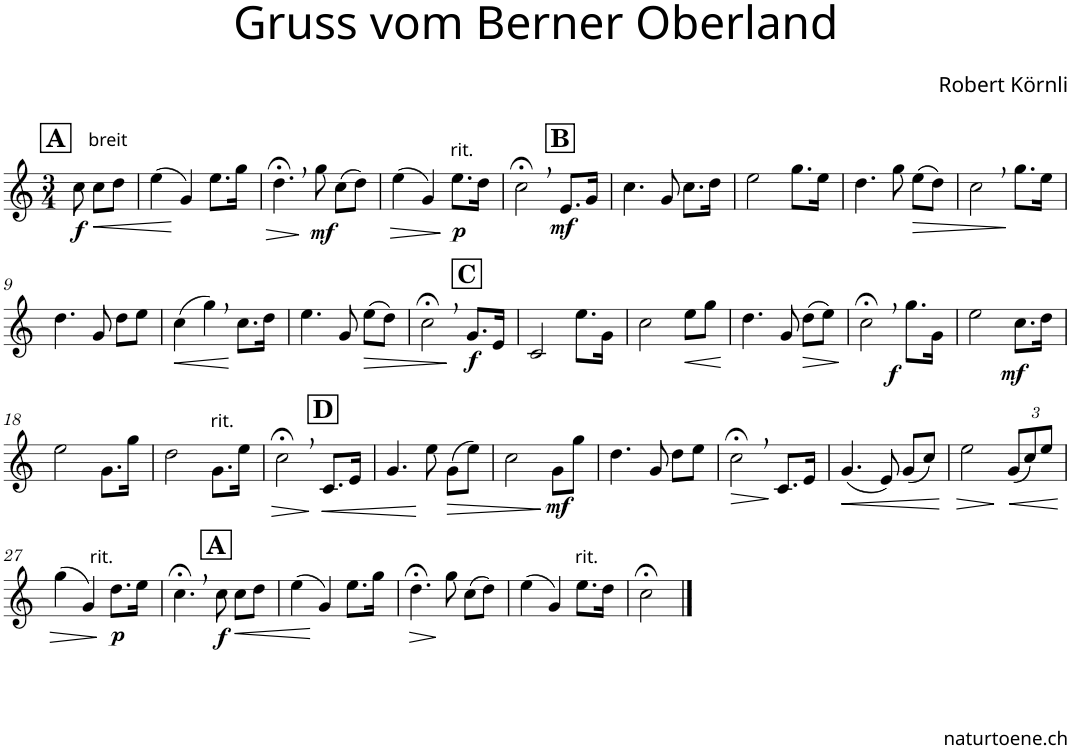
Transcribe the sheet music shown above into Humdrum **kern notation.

**kern	**dynam
*part1	*part1
*staff1	*staff1
*I"Alphorn	*
*I'Alphn.	*
*clefG2	*
*Trd4c6	*
*k[]	*
*M3/4	*
!!LO:REH:place=s1:a:B:cj:fs=14:t=A
=	=
!LO:TX:a:t=breit	!
!	!LO:DY:b
8cc\	f
!	!LO:HP:b
8cc\L	<
8dd\J	.
=1	=1
(4ee\	.
4g/)	[
8.ee\L	.
16gg\Jk	.
=2	=2
!	!LO:HP:b
4.dd;<,\	>
!	!LO:DY:n=1:b
8gg\	] mf
(8cc\L	.
8dd\J)	.
=3	=3
!	!LO:HP:b
(4ee\	>
4g/)	.
!LO:TX:a:t=rit.	!
!	!LO:DY:n=1:b
8.ee\L	] p
16dd\Jk	.
!!LO:REH:place=s1:a:B:cj:fs=14:t=B:qo=2
=4	=4
2cc;<,\	.
!	!LO:DY:b
8.e/L	mf
16g/Jk	.
=5	=5
4.cc\	.
8g/	.
8.cc\L	.
16dd\Jk	.
=6	=6
2ee\	.
8.gg\L	.
16ee\Jk	.
=7	=7
4.dd\	.
8gg\	.
!	!LO:HP:b
(8ee\L	>
8dd\J)	.
=8	=8
2cc,\	.
8.gg\L	]
16ee\Jk	.
!!LO:LB:g=z
=9	=9
4.dd\	.
8g/	.
8dd\L	.
8ee\J	.
=10	=10
!	!LO:HP:b
(4cc\	<
4gg,\)	.
8.cc\L	[
16dd\Jk	.
=11	=11
4.ee\	.
8g/	.
!	!LO:HP:b
(8ee\L	>
8dd\J)	.
!!LO:REH:place=s1:a:B:cj:fs=14:t=C:qo=2
=12	=12
2cc;<,\	.
!	!LO:DY:n=1:b
8.g/L	] f
16e/Jk	.
=13	=13
2c/	.
8.ee\L	.
16g\Jk	.
=14	=14
2cc\	.
!	!LO:HP:b
8ee\L	<
8gg\J	.
.	[
=15	=15
4.dd\	.
8g/	.
!	!LO:HP:b
(8dd\L	>
8ee\J)	.
.	]
=16	=16
2cc;<,\	.
!	!LO:DY:b
8.gg\L	f
16g\Jk	.
=17	=17
2ee\	.
!	!LO:DY:b
8.cc\L	mf
16dd\Jk	.
!!LO:LB:g=z
=18	=18
2ee\	.
8.g\L	.
16gg\Jk	.
=19	=19
2dd\	.
!LO:TX:a:t=rit.	!
8.g\L	.
16ee\Jk	.
!!LO:REH:place=s1:a:B:cj:fs=14:t=D:qo=2
=20	=20
!	!LO:HP:b
2cc;<,\	>
!	!LO:HP:n=1:b
8.c/L	] <
16e/Jk	.
=21	=21
4.g/	.
8ee\	[
!	!LO:HP:b
(8g\L	>
8ee\J)	.
=22	=22
2cc\	.
!	!LO:DY:n=1:b
8g\L	] mf
8gg\J	.
=23	=23
4.dd\	.
8g/	.
8dd\L	.
8ee\J	.
=24	=24
!	!LO:HP:b
2cc;<,\	>
8.c/L	]
16e/Jk	.
=25	=25
!	!LO:HP:b
(4.g/	<
8e/)	.
(8g/L	.
8cc/J)	.
.	[
=26	=26
!	!LO:HP:b
2ee\	>
*Xbrackettup	*
!	!LO:HP:n=1:b
(12g/L	] <
12cc/)	.
12ee/J	.
.	[
!!LO:LB:g=z
=27	=27
!	!LO:HP:b
(4gg\	>
!LO:TX:a:t=rit.	!
4g/)	.
!	!LO:DY:n=1:b
8.dd\L	] p
16ee\Jk	.
!!LO:REH:place=s1:a:B:cj:fs=14:t=A:qo=1.5
=28	=28
4.cc;<,\	.
!	!LO:DY:b
8cc\	f
!	!LO:HP:b
8cc\L	<
8dd\J	.
=29	=29
(4ee\	.
4g/)	[
8.ee\L	.
16gg\Jk	.
=30	=30
!	!LO:HP:b
4.dd;<\	>
8gg\	]
(8cc\L	.
8dd\J)	.
=31	=31
(4ee\	.
4g/)	.
!LO:TX:a:t=rit.	!
8.ee\L	.
16dd\Jk	.
=32	=32
2cc;<\	.
==	==
*-	*-
